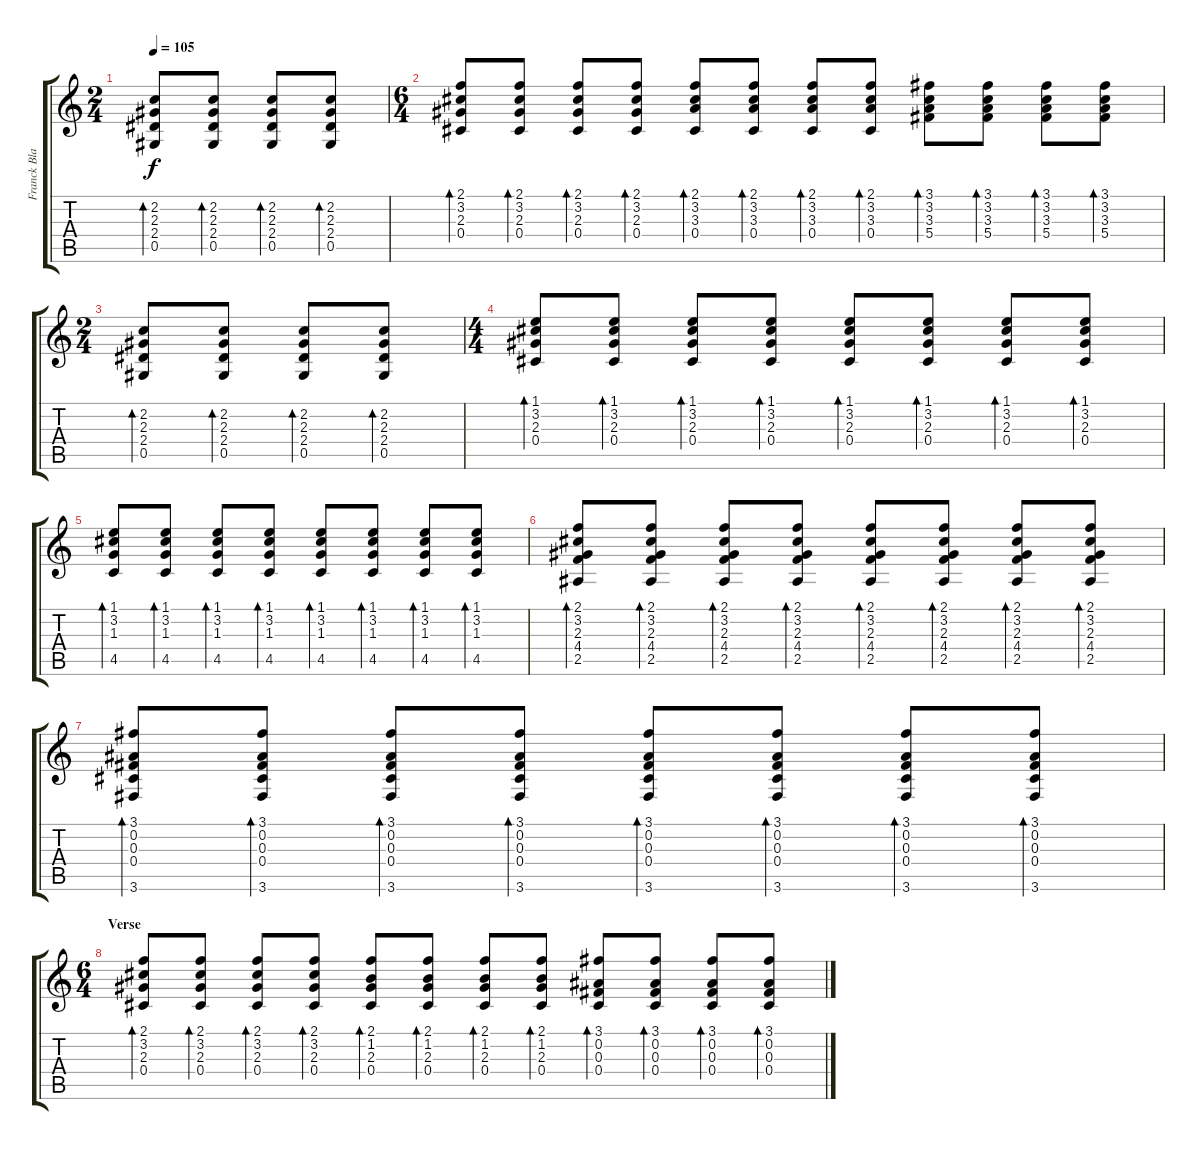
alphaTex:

\track ("Franck Black" "Franck Bla") {instrument acousticguitarsteel}
\staff {score tabs}
\tuning (Eb4 Bb3 Gb3 Db3 Ab2 Eb2) {hide}
\ts (2 4)
\tempo 105
\clef g2
\ks c
(2.2 2.3 2.4 0.5).8{bd 60 dy f} (2.2 2.3 2.4 0.5).8{bd 60} (2.2 2.3 2.4 0.5).8{bd 60} (2.2 2.3 2.4 0.5).8{bd 60} |
\ts (6 4)
(2.1 3.2 2.3 0.4).8{bd 60} (2.1 3.2 2.3 0.4).8{bd 60} (2.1 3.2 2.3 0.4).8{bd 60} (2.1 3.2 2.3 0.4).8{bd 60} (2.1 3.2 3.3 0.4).8{bd 60} (2.1 3.2 3.3 0.4).8{bd 60} (2.1 3.2 3.3 0.4).8{bd 60} (2.1 3.2 3.3 0.4).8{bd 60} (3.1 3.2 3.3 5.4).8{bd 60} (3.1 3.2 3.3 5.4).8{bd 60} (3.1 3.2 3.3 5.4).8{bd 60} (3.1 3.2 3.3 5.4).8{bd 60} |
\ts (2 4)
(2.2 2.3 2.4 0.5).8{bd 60} (2.2 2.3 2.4 0.5).8{bd 60} (2.2 2.3 2.4 0.5).8{bd 60} (2.2 2.3 2.4 0.5).8{bd 60} |
\ts (4 4)
(1.1 3.2 2.3 0.4).8{bd 60} (1.1 3.2 2.3 0.4).8{bd 60} (1.1 3.2 2.3 0.4).8{bd 60} (1.1 3.2 2.3 0.4).8{bd 60} (1.1 3.2 2.3 0.4).8{bd 60} (1.1 3.2 2.3 0.4).8{bd 60} (1.1 3.2 2.3 0.4).8{bd 60} (1.1 3.2 2.3 0.4).8{bd 60} |
(1.1 3.2 1.3 4.5).8{bd 60} (1.1 3.2 1.3 4.5).8{bd 60} (1.1 3.2 1.3 4.5).8{bd 60} (1.1 3.2 1.3 4.5).8{bd 60} (1.1 3.2 1.3 4.5).8{bd 60} (1.1 3.2 1.3 4.5).8{bd 60} (1.1 3.2 1.3 4.5).8{bd 60} (1.1 3.2 1.3 4.5).8{bd 60} |
(2.1 3.2 2.3 4.4 2.5).8{bd 60} (2.1 3.2 2.3 4.4 2.5).8{bd 60} (2.1 3.2 2.3 4.4 2.5).8{bd 60} (2.1 3.2 2.3 4.4 2.5).8{bd 60} (2.1 3.2 2.3 4.4 2.5).8{bd 60} (2.1 3.2 2.3 4.4 2.5).8{bd 60} (2.1 3.2 2.3 4.4 2.5).8{bd 60} (2.1 3.2 2.3 4.4 2.5).8{bd 60} |
(3.1 0.2 0.3 0.4 3.6).8{bd 60} (3.1 0.2 0.3 0.4 3.6).8{bd 60} (3.1 0.2 0.3 0.4 3.6).8{bd 60} (3.1 0.2 0.3 0.4 3.6).8{bd 60} (3.1 0.2 0.3 0.4 3.6).8{bd 60} (3.1 0.2 0.3 0.4 3.6).8{bd 60} (3.1 0.2 0.3 0.4 3.6).8{bd 60} (3.1 0.2 0.3 0.4 3.6).8{bd 60} |
\ts (6 4)
\section ("" "Verse")
(2.1 3.2 2.3 0.4).8{bd 60} (2.1 3.2 2.3 0.4).8{bd 60} (2.1 3.2 2.3 0.4).8{bd 60} (2.1 3.2 2.3 0.4).8{bd 60} (2.1 1.2 2.3 0.4).8{bd 60} (2.1 1.2 2.3 0.4).8{bd 60} (2.1 1.2 2.3 0.4).8{bd 60} (2.1 1.2 2.3 0.4).8{bd 60} (3.1 0.2 0.3 0.4).8{bd 60} (3.1 0.2 0.3 0.4).8{bd 60} (3.1 0.2 0.3 0.4).8{bd 60} (3.1 0.2 0.3 0.4).8{bd 60}
